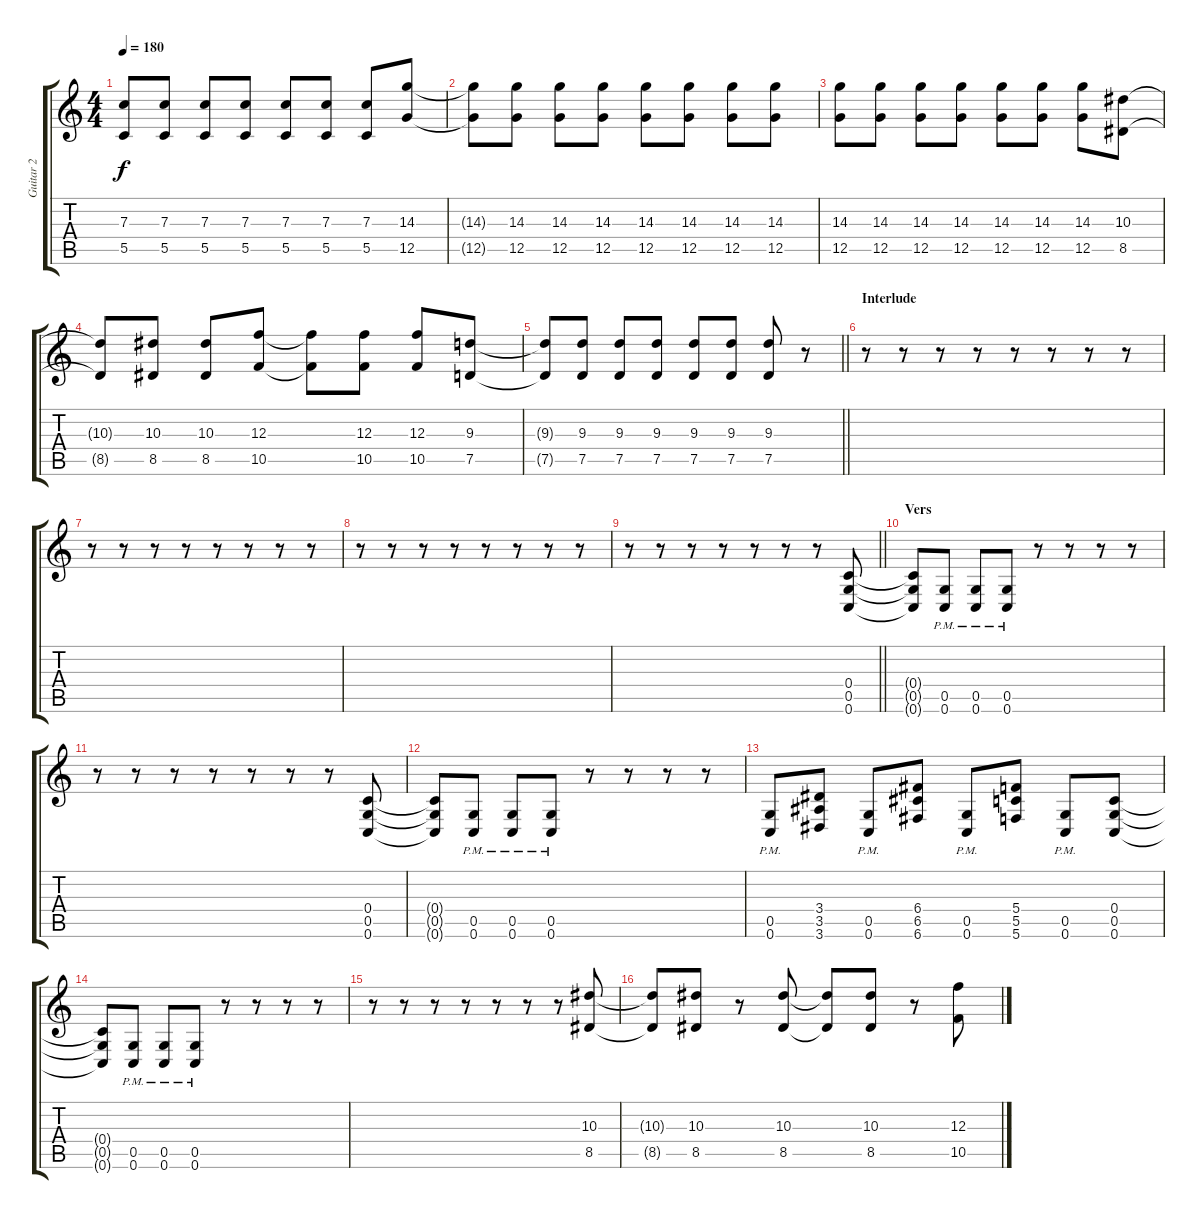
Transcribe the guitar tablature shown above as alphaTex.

\track ("Guitar 2" "Guitar 2") {instrument distortionguitar}
\staff {score tabs}
\tuning (D4 A3 F3 C3 G2 C2) {hide}
\ts (4 4)
\tempo 180
\clef g2
\ks c
(7.3 5.5).8{dy f} (7.3 5.5).8 (7.3 5.5).8 (7.3 5.5).8 (7.3 5.5).8 (7.3 5.5).8 (7.3 5.5).8 (14.3 12.5).8 |
(14.3{t} 12.5{t}).8 (14.3 12.5).8 (14.3 12.5).8 (14.3 12.5).8 (14.3 12.5).8 (14.3 12.5).8 (14.3 12.5).8 (14.3 12.5).8 |
(14.3 12.5).8 (14.3 12.5).8 (14.3 12.5).8 (14.3 12.5).8 (14.3 12.5).8 (14.3 12.5).8 (14.3 12.5).8 (10.3 8.5).8 |
(10.3{t} 8.5{t}).8 (10.3 8.5).8 (10.3 8.5).8 (12.3 10.5).8 (12.3{t} 10.5{t}).8 (12.3 10.5).8 (12.3 10.5).8 (9.3 7.5).8 |
\barLineRight lightlight
(9.3{t} 7.5{t}).8 (9.3 7.5).8 (9.3 7.5).8 (9.3 7.5).8 (9.3 7.5).8 (9.3 7.5).8 (9.3 7.5).8 r.8 |
\section ("" "Interlude")
r.8 r.8 r.8 r.8 r.8 r.8 r.8 r.8 |
r.8 r.8 r.8 r.8 r.8 r.8 r.8 r.8 |
r.8 r.8 r.8 r.8 r.8 r.8 r.8 r.8 |
\barLineRight lightlight
r.8 r.8 r.8 r.8 r.8 r.8 r.8 (0.4 0.5 0.6).8 |
\section ("" "Vers")
(0.4{t} 0.5{t} 0.6{t}).8 (0.5{pm} 0.6{pm}).8 (0.5{pm} 0.6{pm}).8 (0.5{pm} 0.6{pm}).8 r.8 r.8 r.8 r.8 |
r.8 r.8 r.8 r.8 r.8 r.8 r.8 (0.4 0.5 0.6).8 |
(0.4{t} 0.5{t} 0.6{t}).8 (0.5{pm} 0.6{pm}).8 (0.5{pm} 0.6{pm}).8 (0.5{pm} 0.6{pm}).8 r.8 r.8 r.8 r.8 |
(0.5{pm} 0.6{pm}).8 (3.4 3.5 3.6).8 (0.5{pm} 0.6{pm}).8 (6.4 6.5 6.6).8 (0.5{pm} 0.6{pm}).8 (5.4 5.5 5.6).8 (0.5{pm} 0.6{pm}).8 (0.4 0.5 0.6).8 |
(0.4{t} 0.5{t} 0.6{t}).8 (0.5{pm} 0.6{pm}).8 (0.5{pm} 0.6{pm}).8 (0.5{pm} 0.6{pm}).8 r.8 r.8 r.8 r.8 |
r.8 r.8 r.8 r.8 r.8 r.8 r.8 (10.3 8.5).8 |
(10.3{t} 8.5{t}).8 (10.3 8.5).8 r.8 (10.3 8.5).8 (10.3{t} 8.5{t}).8 (10.3 8.5).8 r.8 (12.3 10.5).8
